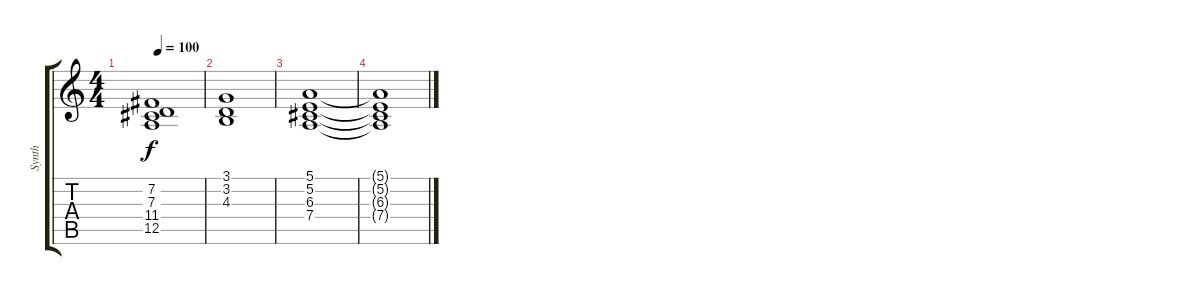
\track ("Synth" "Synth") {instrument synthstrings1}
\staff {score tabs}
\tuning (E4 B3 G3 D3 A2 E2) {hide}
\ts (4 4)
\tempo 100
\clef g2
\ks c
(7.2{t} 7.3{t} 11.4{t} 12.5{t}).1{dy f} |
(3.1 3.2 4.3).1 |
(5.1 5.2 6.3 7.4).1 |
(5.1{t} 5.2{t} 6.3{t} 7.4{t}).1
